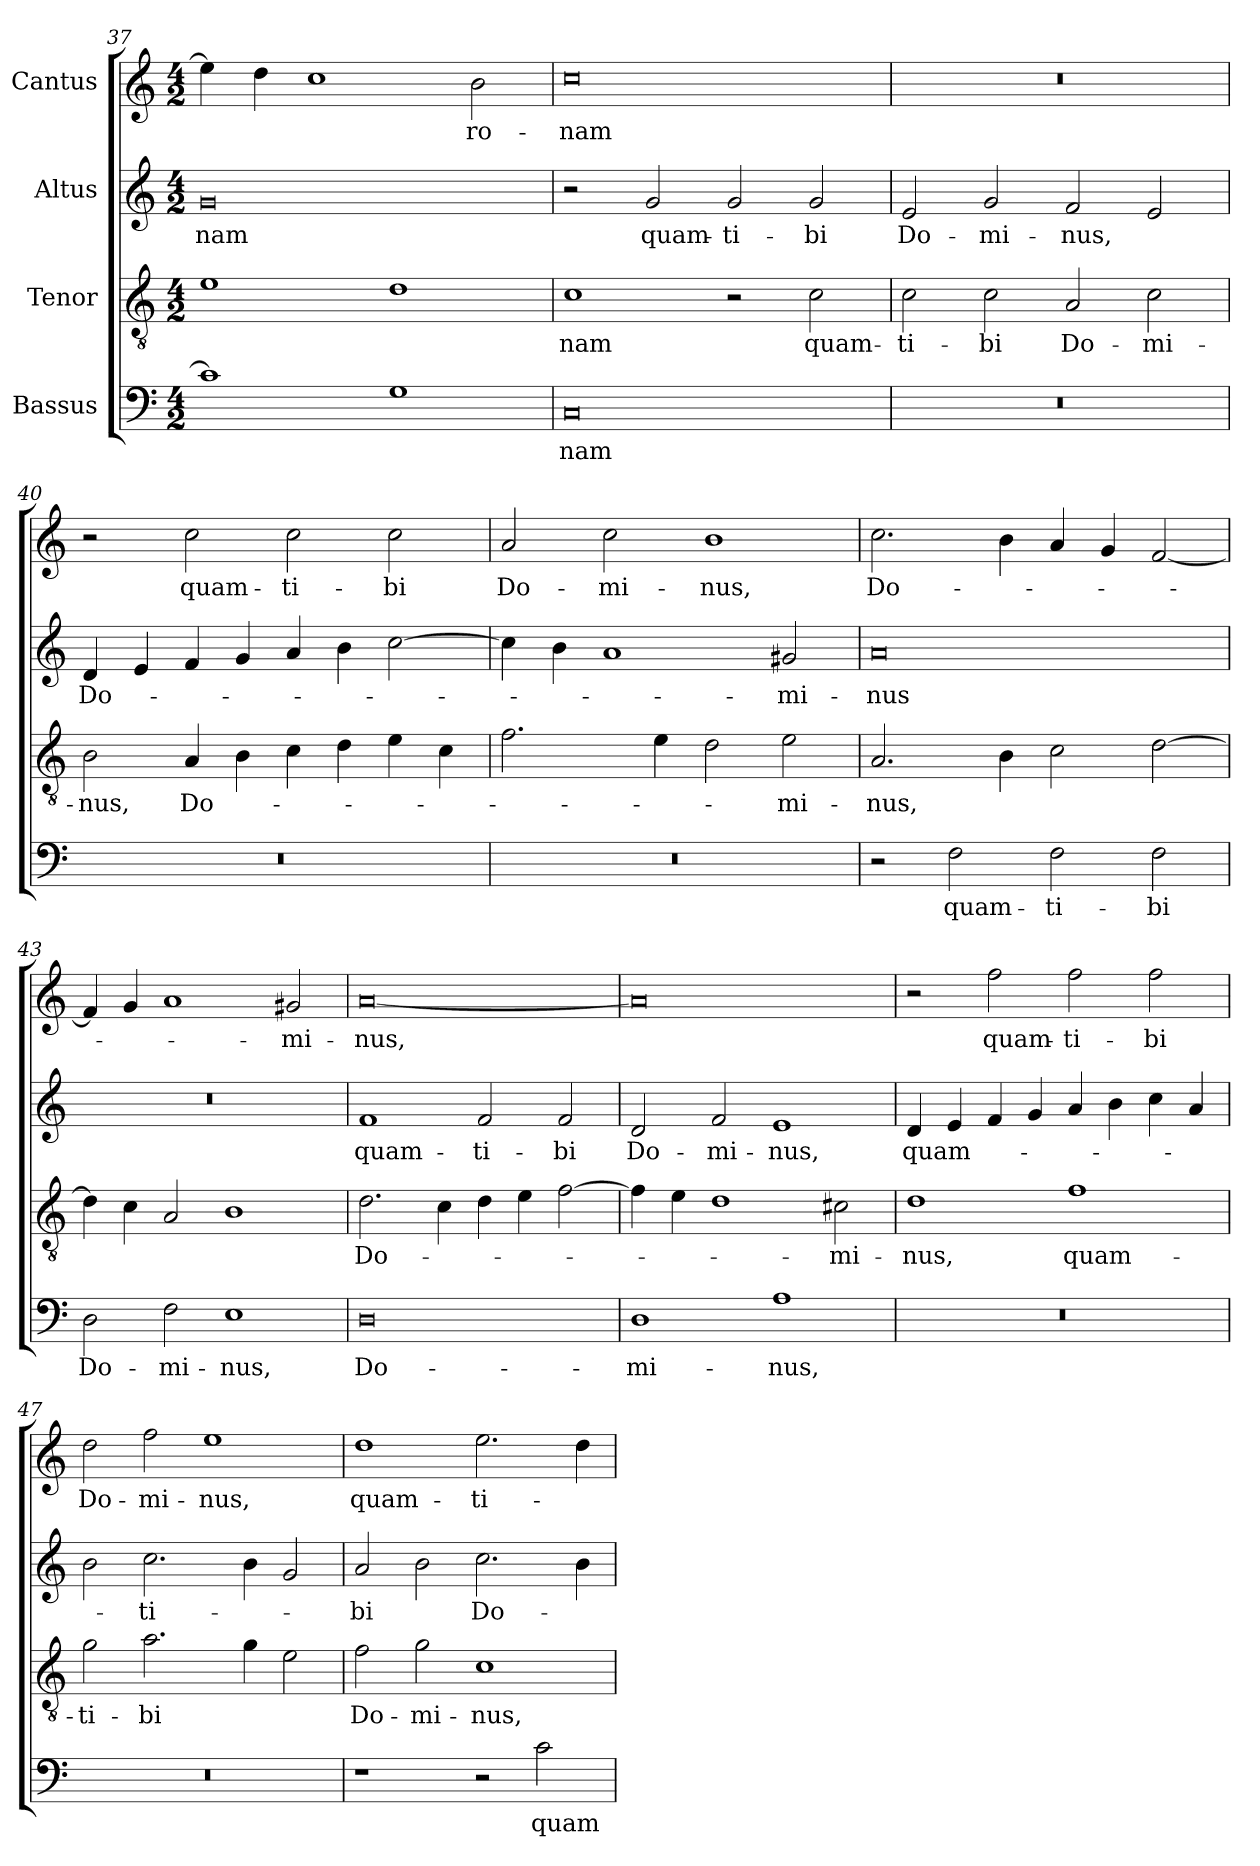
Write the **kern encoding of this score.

**kern	**text	**kern	**text	**kern	**text	**kern	**text
*part4	*part4	*part3	*part3	*part2	*part2	*part1	*part1
*staff4	*staff4	*staff3	*staff3	*staff2	*staff2	*staff1	*staff1
*I"Bassus	*	*I"Tenor	*	*I"Altus	*	*I"Cantus	*
*clefF4	*	*clefGv2	*	*clefG2	*	*clefG2	*
*k[]	*	*k[]	*	*k[]	*	*k[]	*
*M4/2	*	*M4/2	*	*M4/2	*	*M4/2	*
=37	=37	=37	=37	=37	=37	=37	=37
1c\]	.	1e\	.	0g/	-nam	4ee\]	.
.	.	.	.	.	.	4dd\	.
.	.	.	.	.	.	1cc\	.
1G\	.	1d\	.	.	.	.	.
.	.	.	.	.	.	2b\	-ro-
=38	=38	=38	=38	=38	=38	=38	=38
0C/	-nam	1c\	-nam	2r	.	0cc\	-nam
.	.	.	.	2g/	quam-	.	.
.	.	2r	.	2g/	ti-	.	.
.	.	2c\	quam-	2g/	-bi	.	.
=39	=39	=39	=39	=39	=39	=39	=39
0r	.	2c\	ti-	2e/	Do-	0r	.
.	.	2c\	-bi	2g/	-mi-	.	.
.	.	2A/	Do-	2f/	-nus,	.	.
.	.	2c\	-mi-	2e/	.	.	.
=40	=40	=40	=40	=40	=40	=40	=40
0r	.	2B\	-nus,	4d/	Do-	2r	.
.	.	.	.	4e/	.	.	.
.	.	4A/	Do-	4f/	.	2cc\	quam-
.	.	4B\	.	4g/	.	.	.
.	.	4c\	.	4a/	.	2cc\	ti-
.	.	4d\	.	4b\	.	.	.
.	.	4e\	.	[2cc\	.	2cc\	-bi
.	.	4c\	.	.	.	.	.
=41	=41	=41	=41	=41	=41	=41	=41
0r	.	2.f\	.	4cc\]	.	2a/	Do-
.	.	.	.	4b\	.	.	.
.	.	.	.	1a/	.	2cc\	-mi-
.	.	4e\	.	.	.	.	.
.	.	2d\	.	.	.	1b\	-nus,
.	.	2e\	-mi-	2g#X/	-mi-	.	.
=42	=42	=42	=42	=42	=42	=42	=42
2r	.	2.A/	-nus,	0a/	-nus	2.cc\	Do-
2F\	quam-	.	.	.	.	.	.
.	.	4B\	.	.	.	4b\	.
2F\	ti-	2c\	.	.	.	4a/	.
.	.	.	.	.	.	4g/	.
2F\	-bi	[2d\	.	.	.	[2f/	.
=43	=43	=43	=43	=43	=43	=43	=43
2D\	Do-	4d\]	.	0r	.	4f/]	.
.	.	4c\	.	.	.	4g/	.
2F\	-mi-	2A/	.	.	.	1a/	.
1E\	-nus,	1B\	.	.	.	.	.
.	.	.	.	.	.	2g#X/	-mi-
=44	=44	=44	=44	=44	=44	=44	=44
0D\	Do-	2.d\	Do-	1f/	quam-	[0a/	-nus,
.	.	4c\	.	.	.	.	.
.	.	4d\	.	2f/	ti-	.	.
.	.	4e\	.	.	.	.	.
.	.	[2f\	.	2f/	-bi	.	.
=45	=45	=45	=45	=45	=45	=45	=45
1D\	-mi-	4f\]	.	2d/	Do-	0a/]	.
.	.	4e\	.	.	.	.	.
.	.	1d\	.	2f/	-mi-	.	.
1A\	-nus,	.	.	1e/	-nus,	.	.
.	.	2c#X\	-mi-	.	.	.	.
=46	=46	=46	=46	=46	=46	=46	=46
0r	.	1d\	-nus,	4d/	quam-	2r	.
.	.	.	.	4e/	.	.	.
.	.	.	.	4f/	.	2ff\	quam-
.	.	.	.	4g/	.	.	.
.	.	1f\	quam-	4a/	.	2ff\	ti-
.	.	.	.	4b\	.	.	.
.	.	.	.	4cc\	.	2ff\	-bi
.	.	.	.	4a/	.	.	.
=47	=47	=47	=47	=47	=47	=47	=47
0r	.	2g\	ti-	2b\	.	2dd\	Do-
.	.	2.a\	-bi	2.cc\	ti-	2ff\	-mi-
.	.	.	.	.	.	1ee\	-nus,
.	.	4g\	.	4b\	.	.	.
.	.	2e\	.	2g/	.	.	.
=48	=48	=48	=48	=48	=48	=48	=48
1r	.	2f\	Do-	2a/	-bi	1dd\	quam-
.	.	2g\	-mi-	2b\	.	.	.
2r	.	1c\	-nus,	2.cc\	Do-	2.ee\	ti-
2c\	quam-	.	.	.	.	.	.
.	.	.	.	4b\	.	4dd\	.
=	=	=	=	=	=	=	=
*-	*-	*-	*-	*-	*-	*-	*-
